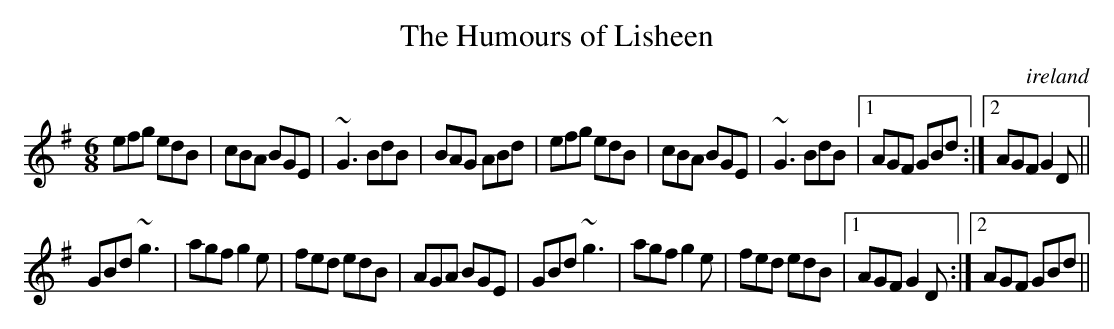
X:1
T:Humours of Lisheen, The
O:ireland
M:6/8
K:G
efg edB|cBA BGE|~G3 BdB|BAG ABd|efg edB|cBA BGE|~G3 BdB|1 AGF GBd:|2 AGF G2D||
GBd ~g3|agf g2e|fed edB|AGA BGE|GBd ~g3|agf g2e|fed edB|1 AGF G2D:|2 AGF GBd||
